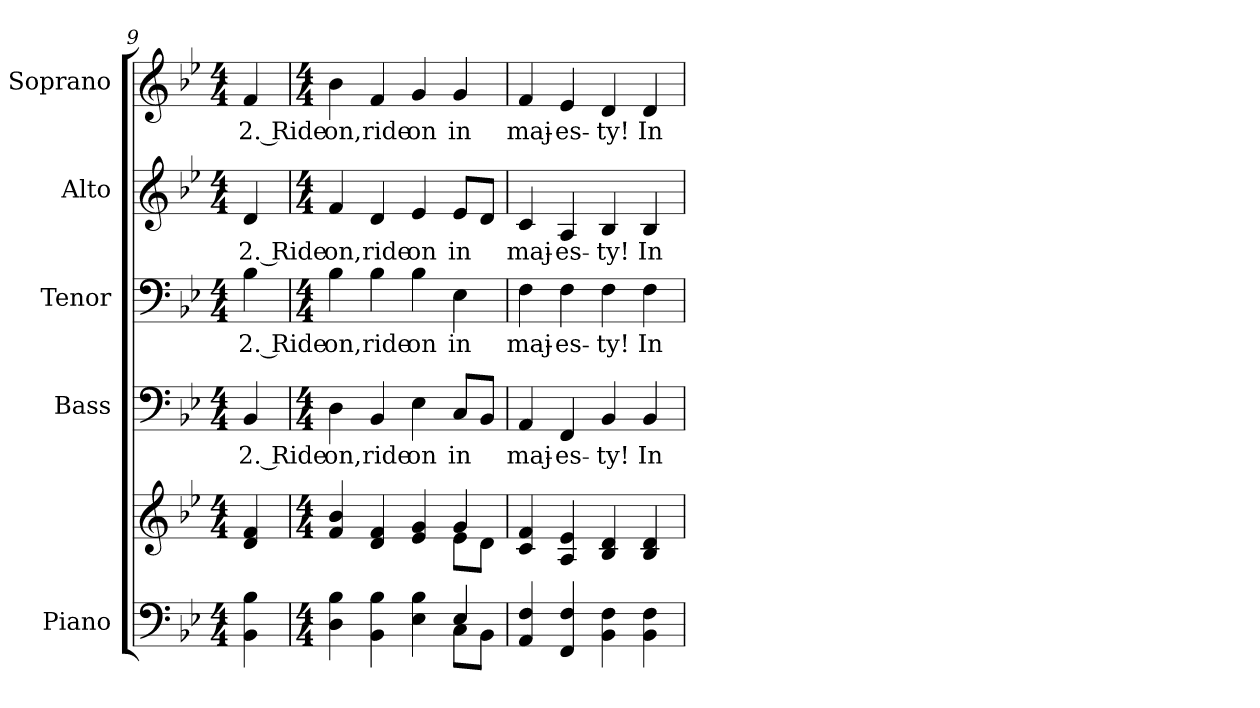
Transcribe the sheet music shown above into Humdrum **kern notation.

**kern	**kern	**kern	**text	**kern	**text	**kern	**text	**kern	**text
*part5	*part5	*part4	*part4	*part3	*part3	*part2	*part2	*part1	*part1
*staff6	*staff5	*staff4	*staff4	*staff3	*staff3	*staff2	*staff2	*staff1	*staff1
*I"Piano	*	*I"Bass	*	*I"Tenor	*	*I"Alto	*	*I"Soprano	*
*I'Pno.	*	*I'B.	*	*I'T.	*	*I'A.	*	*I'S.	*
!!LO:PB:g=z
*clefF4	*clefG2	*clefF4	*	*clefF4	*	*clefG2	*	*clefG2	*
*k[b-e-]	*k[b-e-]	*k[b-e-]	*	*k[b-e-]	*	*k[b-e-]	*	*k[b-e-]	*
*B-:	*B-:	*B-:	*	*B-:	*	*B-:	*	*B-:	*
*M4/4	*M4/4	*M4/4	*	*M4/4	*	*M4/4	*	*M4/4	*
=9	=9	=9	=9	=9	=9	=9	=9	=9	=9
!	!	!	!LO:LY:b:color=#000000	!	!	!	!	!	!
!	!	!	!	!	!LO:LY:b:color=#000000	!	!	!	!
!	!	!	!	!	!	!	!LO:LY:b:color=#000000	!	!
!	!	!	!	!	!	!	!	!	!LO:LY:b:color=#000000
4BB-i\ 4B-i	4di/ 4fi	4BB-i/	2. Ride	4B-i\	2. Ride	4di/	2. Ride	4fi/	2. Ride
=10	=10	=10	=10	=10	=10	=10	=10	=10	=10
*M4/4	*M4/4	*M4/4	*	*M4/4	*	*M4/4	*	*M4/4	*
*^	*^	*	*	*	*	*	*	*	*
!	!	!	!	!	!LO:LY:b:color=#000000	!	!	!	!	!	!
!	!	!	!	!	!	!	!LO:LY:b:color=#000000	!	!	!	!
!	!	!	!	!	!	!	!	!	!LO:LY:b:color=#000000	!	!
!	!	!	!	!	!	!	!	!	!	!	!LO:LY:b:color=#000000
4Di\ 4B-i	2ryy	4fi/ 4b-i	2ryy	4Di\	on,	4B-i\	on,	4fi/	on,	4b-i\	on,
!	!	!	!	!	!LO:LY:b:color=#000000	!	!	!	!	!	!
!	!	!	!	!	!	!	!LO:LY:b:color=#000000	!	!	!	!
!	!	!	!	!	!	!	!	!	!LO:LY:b:color=#000000	!	!
!	!	!	!	!	!	!	!	!	!	!	!LO:LY:b:color=#000000
4BB-i\ 4B-i	.	4di/ 4fi	.	4BB-i/	ride	4B-i\	ride	4di/	ride	4fi/	ride
!	!	!	!	!	!LO:LY:b:color=#000000	!	!	!	!	!	!
!	!	!	!	!	!	!	!LO:LY:b:color=#000000	!	!	!	!
!	!	!	!	!	!	!	!	!	!LO:LY:b:color=#000000	!	!
!	!	!	!	!	!	!	!	!	!	!	!LO:LY:b:color=#000000
4E-i\ 4B-i	4ryy	4e-i/ 4gi	4ryy	4E-i\	on	4B-i\	on	4e-i/	on	4gi/	on
!	!	!	!	!	!LO:LY:b:color=#000000	!	!	!	!	!	!
!	!	!	!	!	!	!	!LO:LY:b:color=#000000	!	!	!	!
!	!	!	!	!	!	!	!	!	!LO:LY:b:color=#000000	!	!
!	!	!	!	!	!	!	!	!	!	!	!LO:LY:b:color=#000000
4E-i/	8Ci\L	4gi/	8e-i\L	8Ci/L	in	4E-i\	in	8e-i/L	in	4gi/	in
.	8BB-i\J	.	8di\J	8BB-i/J	.	.	.	8di/J	.	.	.
*v	*v	*	*	*	*	*	*	*	*	*	*
*	*v	*v	*	*	*	*	*	*	*	*
=11	=11	=11	=11	=11	=11	=11	=11	=11	=11
*^	*^	*	*	*	*	*	*	*	*
!	!	!	!	!	!LO:LY:b:color=#000000	!	!	!	!	!	!
*v	*v	*	*	*	*	*	*	*	*	*	*
*	*v	*v	*	*	*	*	*	*	*	*
*^	*^	*	*	*	*	*	*	*	*
!	!	!	!	!	!	!	!LO:LY:b:color=#000000	!	!	!	!
*v	*v	*	*	*	*	*	*	*	*	*	*
*	*v	*v	*	*	*	*	*	*	*	*
*^	*^	*	*	*	*	*	*	*	*
!	!	!	!	!	!	!	!	!	!LO:LY:b:color=#000000	!	!
*v	*v	*	*	*	*	*	*	*	*	*	*
*	*v	*v	*	*	*	*	*	*	*	*
*^	*^	*	*	*	*	*	*	*	*
!	!	!	!	!	!	!	!	!	!	!	!LO:LY:b:color=#000000
*v	*v	*	*	*	*	*	*	*	*	*	*
*	*v	*v	*	*	*	*	*	*	*	*
4AAi/ 4Fi	4ci/ 4fi	4AAi/	maj-	4Fi\	maj-	4ci/	maj-	4fi/	maj-
!	!	!	!LO:LY:b:color=#000000	!	!	!	!	!	!
!	!	!	!	!	!LO:LY:b:color=#000000	!	!	!	!
!	!	!	!	!	!	!	!LO:LY:b:color=#000000	!	!
!	!	!	!	!	!	!	!	!	!LO:LY:b:color=#000000
4FFi/ 4Fi	4Ai/ 4e-i	4FFi/	-es-	4Fi\	-es-	4Ai/	-es-	4e-i/	-es-
!	!	!	!LO:LY:b:color=#000000	!	!	!	!	!	!
!	!	!	!	!	!LO:LY:b:color=#000000	!	!	!	!
!	!	!	!	!	!	!	!LO:LY:b:color=#000000	!	!
!	!	!	!	!	!	!	!	!	!LO:LY:b:color=#000000
4BB-i\ 4Fi	4B-i/ 4di	4BB-i/	-ty!	4Fi\	-ty!	4B-i/	-ty!	4di/	-ty!
!	!	!	!LO:LY:b:color=#000000	!	!	!	!	!	!
!	!	!	!	!	!LO:LY:b:color=#000000	!	!	!	!
!	!	!	!	!	!	!	!LO:LY:b:color=#000000	!	!
!	!	!	!	!	!	!	!	!	!LO:LY:b:color=#000000
4BB-i\ 4Fi	4B-i/ 4di	4BB-i/	In	4Fi\	In	4B-i/	In	4di/	In
=	=	=	=	=	=	=	=	=	=
*-	*-	*-	*-	*-	*-	*-	*-	*-	*-
